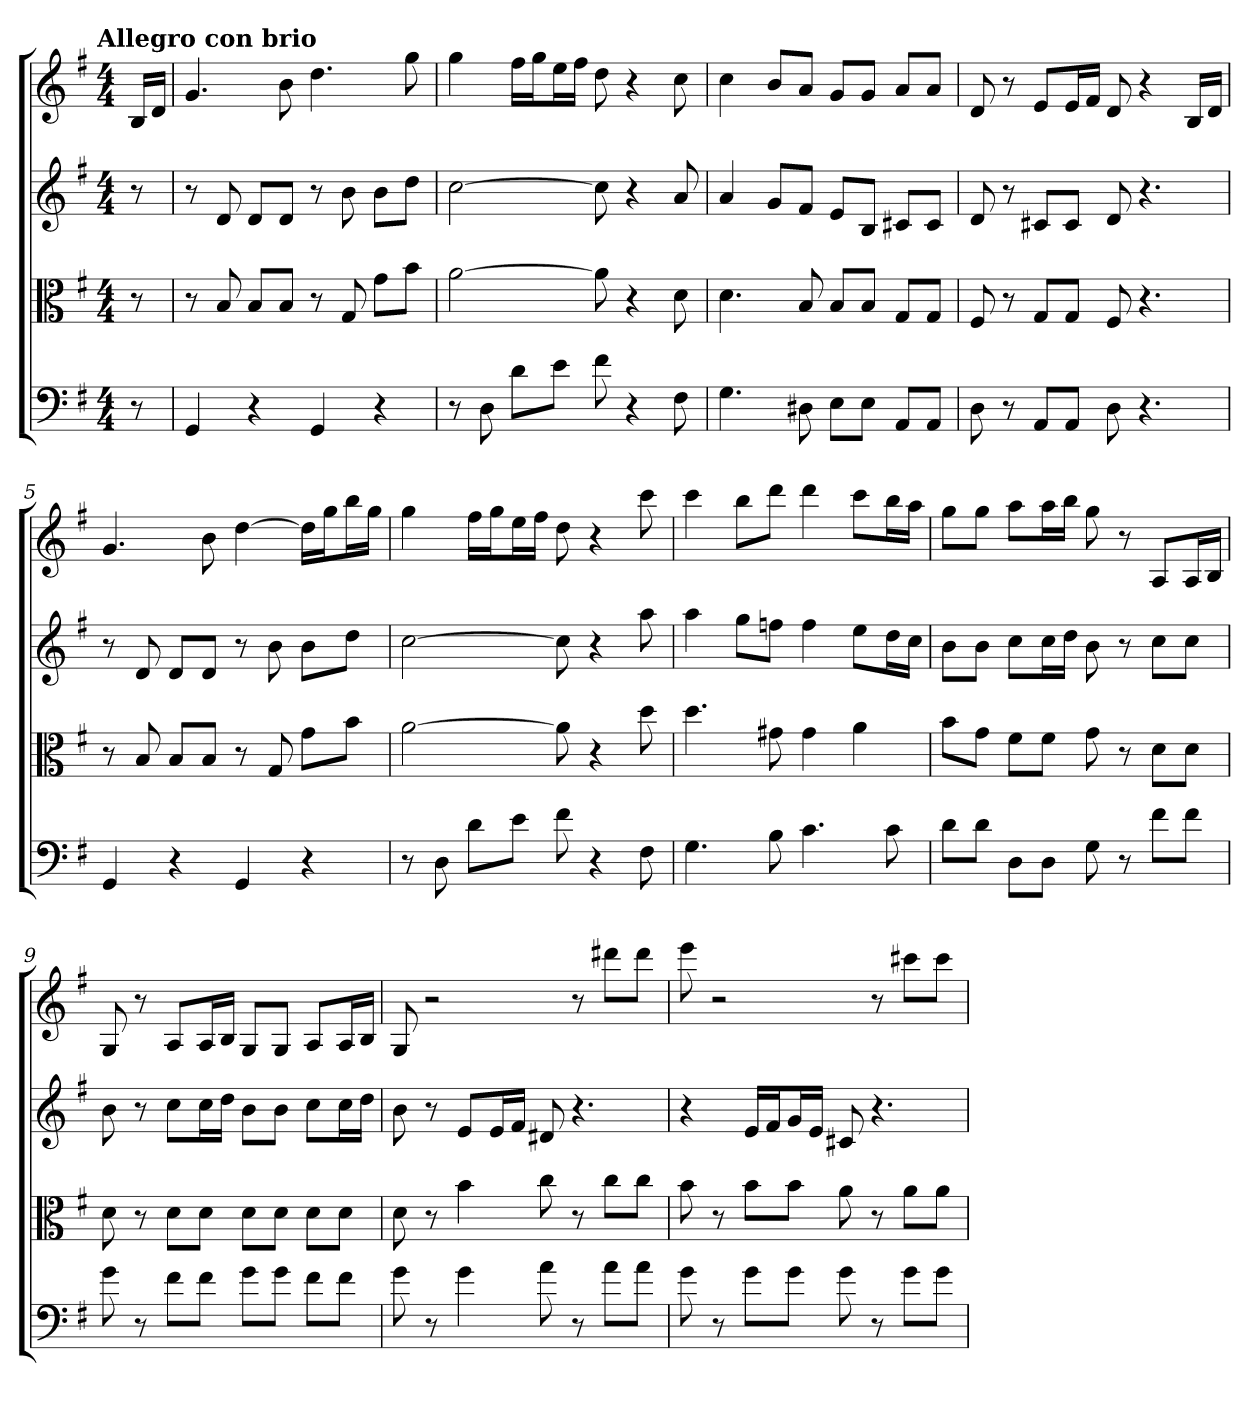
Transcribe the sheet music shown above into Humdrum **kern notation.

**kern	**kern	**kern	**kern
*part4	*part3	*part2	*part1
*staff4	*staff3	*staff2	*staff1
*clefF4	*clefC3	*	*
*k[f#]	*k[f#]	*k[f#]	*k[f#]
*G:	*G:	*G:	*G:
!!LO:TX:omd:t=Allegro con brio
*M4/4	*M4/4	*M4/4	*M4/4
*MM132	*MM132	*MM132	*MM132
=	=	=	=
8r	8r	8r	16BLL
.	.	.	16dJJ
=1	=1	=1	=1
4GG	8r	8r	4.g
.	8B	8d	.
4r	8B/L	8dL	.
.	8B/J	8dJ	8b
4GG	8r	8r	4.dd
.	8G	8b	.
4r	8g\L	8bL	.
.	8b\J	8ddJ	8gg
=2	=2	=2	=2
8r	[2a	[2cc	4gg
8D	.	.	.
8d\L	.	.	16ff#LL
.	.	.	16ggJ
8e\J	.	.	16eeL
.	.	.	16ff#JJ
8f#	8a]	8cc]	8dd
4r	4r	4r	4r
8F#	8d	8a	8cc
=3	=3	=3	=3
4.G	4.d	4a	4cc
.	.	8gL	8bL
8D#X	8B	8f#J	8aJ
8E\L	8B/L	8eL	8gL
8E\J	8B/J	8BJ	8gJ
8AA/L	8G/L	8c#XL	8aL
8AA/J	8G/J	8c#J	8aJ
=4	=4	=4	=4
8D	8F#	8d	8d
8r	8r	8r	8r
8AA/L	8G/L	8c#XL	8eL
8AA/J	8G/J	8c#J	16eL
.	.	.	16f#JJ
8D	8F#	8d	8d
4.r	4.r	4.r	4r
.	.	.	16BLL
.	.	.	16dJJ
=5	=5	=5	=5
4GG	8r	8r	4.g
.	8B	8d	.
4r	8B/L	8dL	.
.	8B/J	8dJ	8b
4GG	8r	8r	[4dd
.	8G	8b	.
4r	8g\L	8bL	16ddLL]
.	.	.	16ggJ
.	8b\J	8ddJ	16bbL
.	.	.	16ggJJ
=6	=6	=6	=6
8r	[2a	[2cc	4gg
8D	.	.	.
8d\L	.	.	16ff#LL
.	.	.	16ggJ
8e\J	.	.	16eeL
.	.	.	16ff#JJ
8f#	8a]	8cc]	8dd
4r	4r	4r	4r
8F#	8dd	8aa	8ccc
=7	=7	=7	=7
4.G	4.dd	4aa	4ccc
.	.	8ggL	8bbL
8B	8g#X	8ffnJ	8dddJ
4.c	4g#	4ff	4ddd
.	4a	8eeL	8cccL
8c	.	16ddL	16bbL
.	.	16ccJJ	16aaJJ
=8	=8	=8	=8
8d\L	8b\L	8bL	8ggL
8d\J	8g\J	8bJ	8ggJ
8D\L	8f#\L	8ccL	8aaL
8D\J	8f#\J	16ccL	16aaL
.	.	16ddJJ	16bbJJ
8G	8g	8b	8gg
8r	8r	8r	8r
8f#\L	8d\L	8ccL	8AL
8f#\J	8d\J	8ccJ	16AL
.	.	.	16BJJ
=9	=9	=9	=9
8g	8d	8b	8G
8r	8r	8r	8r
8f#\L	8d\L	8ccL	8AL
8f#\J	8d\J	16ccL	16AL
.	.	16ddJJ	16BJJ
8g\L	8d\L	8bL	8GL
8g\J	8d\J	8bJ	8GJ
8f#\L	8d\L	8ccL	8AL
8f#\J	8d\J	16ccL	16AL
.	.	16ddJJ	16BJJ
=10	=10	=10	=10
8g	8d	8b	8G
8r	8r	8r	2r
4g	4b	8eL	.
.	.	16eL	.
.	.	16f#JJ	.
8a	8cc	8d#X	.
8r	8r	4.r	8r
8a\L	8cc\L	.	8ddd#XL
8a\J	8cc\J	.	8ddd#J
=11	=11	=11	=11
8g	8b	4r	8eee
8r	8r	.	2r
8g\L	8b\L	16eLL	.
.	.	16f#J	.
8g\J	8b\J	16gL	.
.	.	16eJJ	.
8g	8a	8c#X	.
8r	8r	4.r	8r
8g\L	8a\L	.	8ccc#XL
8g\J	8a\J	.	8ccc#J
=	=	=	=
*-	*-	*-	*-
